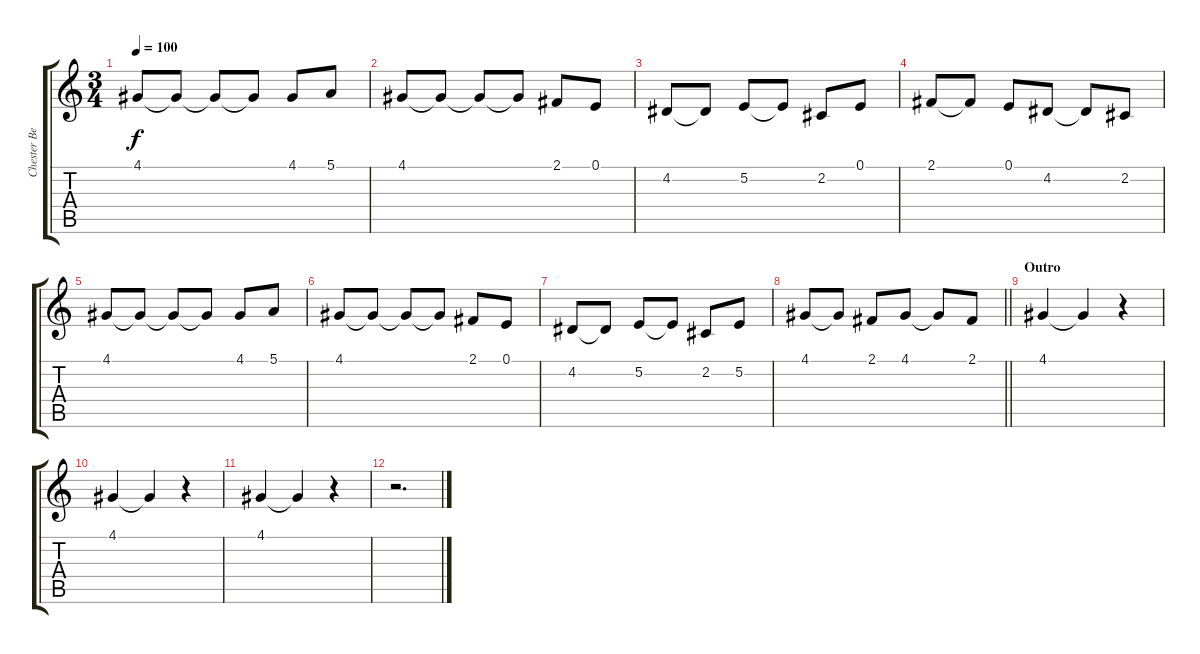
\track ("Chester Bennginton" "Chester Be") {instrument lead6voice}
\staff {score tabs}
\tuning (E4 B3 G3 D3 A2 E2) {hide}
\ts (3 4)
\tempo 100
\clef g2
\ks c
4.1.8{dy f} 4.1{t}.8 4.1{t}.8 4.1{t}.8 4.1.8 5.1.8 |
4.1.8 4.1{t}.8 4.1{t}.8 4.1{t}.8 2.1.8 0.1.8 |
4.2.8 4.2{t}.8 5.2.8 5.2{t}.8 2.2.8 0.1.8 |
2.1.8 2.1{t}.8 0.1.8 4.2.8 4.2{t}.8 2.2.8 |
4.1.8 4.1{t}.8 4.1{t}.8 4.1{t}.8 4.1.8 5.1.8 |
4.1.8 4.1{t}.8 4.1{t}.8 4.1{t}.8 2.1.8 0.1.8 |
4.2.8 4.2{t}.8 5.2.8 5.2{t}.8 2.2.8 5.2.8 |
\barLineRight lightlight
4.1.8 4.1{t}.8 2.1.8 4.1.8 4.1{t}.8 2.1.8 |
\section ("" "Outro")
4.1.4 4.1{t}.4 r.4 |
4.1.4 4.1{t}.4 r.4 |
4.1.4 4.1{t}.4 r.4 |
r.2{d}
